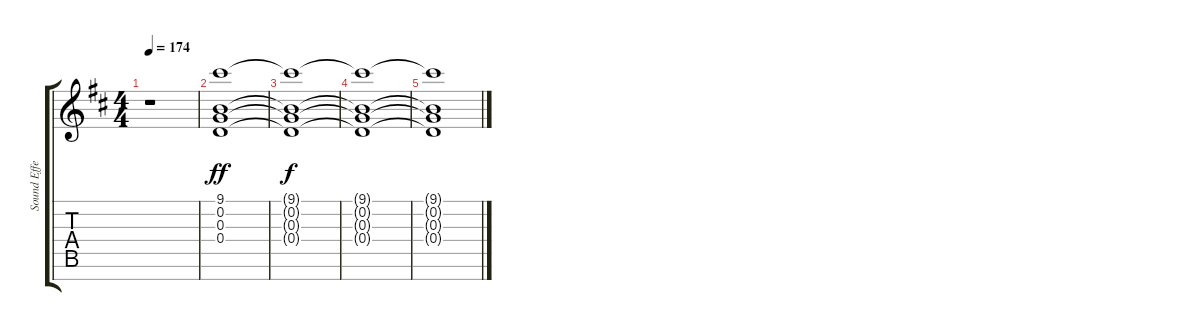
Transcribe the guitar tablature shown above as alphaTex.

\track ("Sound Effect III" "Sound Effe") {instrument seashore}
\staff {score tabs}
\tuning (E5 B4 G4 D4 A3 E3 B2) {hide}
\ts (4 4)
\tempo 174
\clef g2
\ks bminor
r.1{dy f} |
(9.1 0.2 0.3 0.4).1{dy ff} |
(9.1{t} 0.2{t} 0.3{t} 0.4{t}).1{dy f} |
(9.1{t} 0.2{t} 0.3{t} 0.4{t}).1 |
(9.1{t} 0.2{t} 0.3{t} 0.4{t}).1
